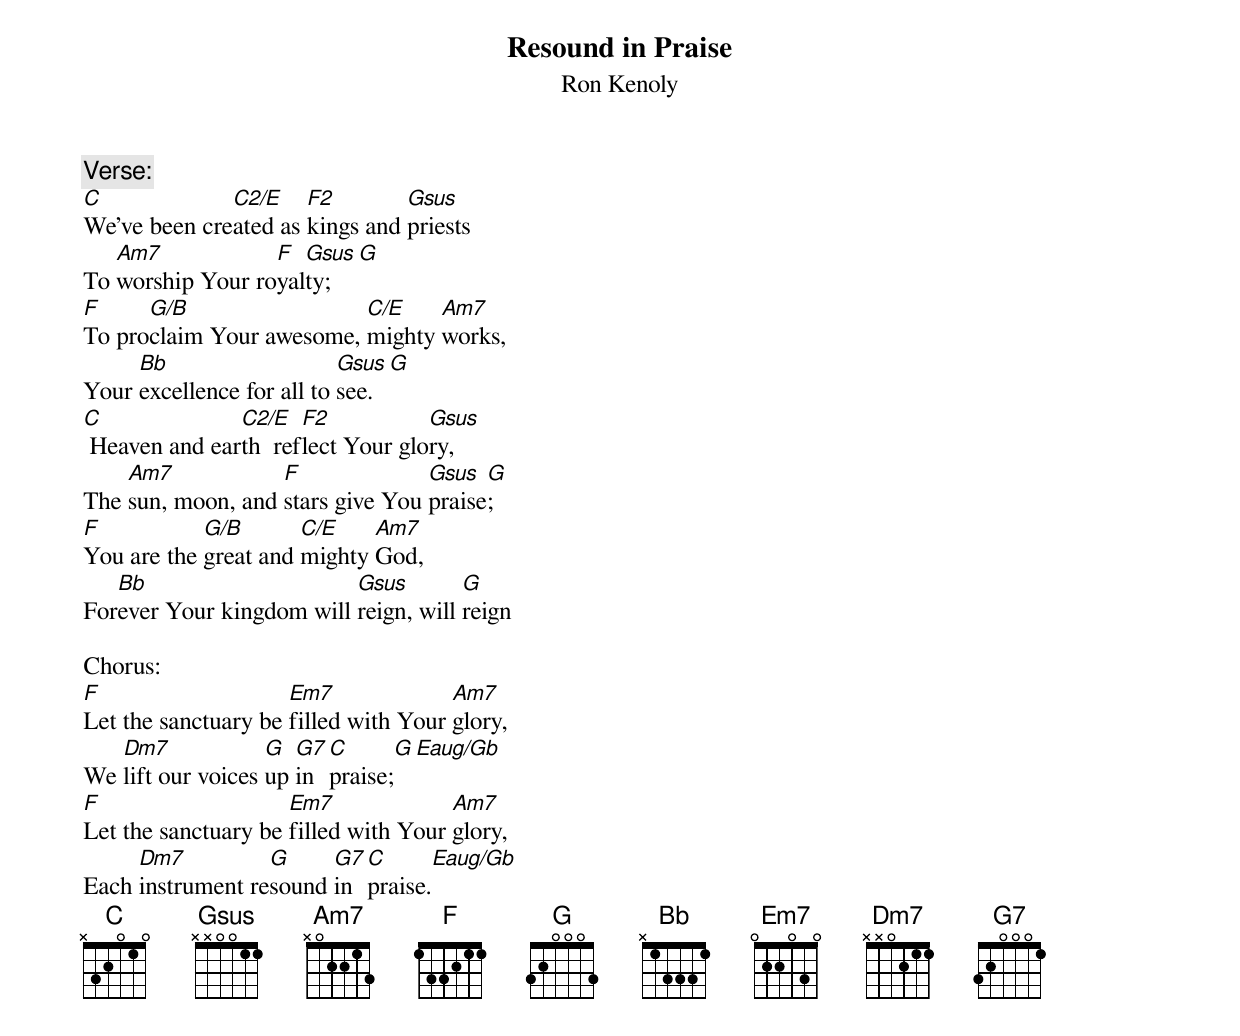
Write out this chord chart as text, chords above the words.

Resound in Praise
Ron Kenoly

Verse:
C             C2/E    F2        Gsus
We've been created as kings and priests
   Am7            F  Gsus  G
To worship Your royalty;
F     G/B                 C/E    Am7
To proclaim Your awesome, mighty works,
     Bb                    Gsus  G
Your excellence for all to see.
C              C2/E   F2           Gsus
 Heaven and earth  reflect Your glory,
    Am7            F              Gsus  G
The sun, moon, and stars give You praise;
F           G/B       C/E    Am7
You are the great and mighty God,
   Bb                     Gsus        G
Forever Your kingdom will reign, will reign

Chorus:
F                    Em7              Am7
Let the sanctuary be filled with Your glory,
   Dm7             G  G7  C      G  Eaug/Gb
We lift our voices up in  praise;
F                    Em7              Am7
Let the sanctuary be filled with Your glory,
     Dm7          G     G7  C      Eaug/Gb
Each instrument resound in  praise.
